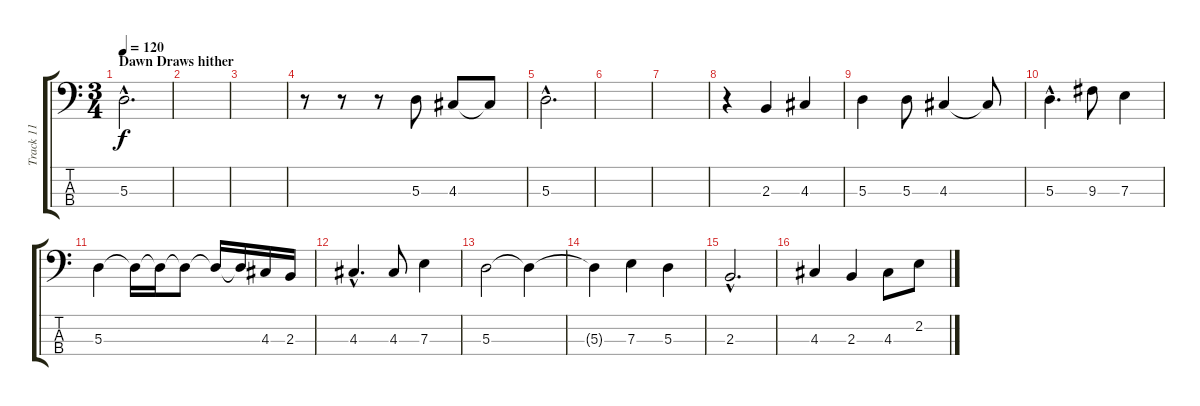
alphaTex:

\track ("Track 11" "Track 11") {instrument electricbassfinger}
\staff {score tabs}
\tuning (G2 D2 A1 E1) {hide}
\ts (3 4)
\section ("" "Dawn Draws hither")
\tempo 120
\clef f4
\ks c
5.3{hac}.2{d dy f instrument electricbassfinger} |
|
|
r.8 r.8 r.8 5.3.8 4.3.8 4.3{t}.8 |
5.3{hac}.2{d} |
|
|
r.4 2.3.4 4.3.4 |
5.3.4 5.3.8 4.3.4 4.3{t}.8 |
5.3{hac}.4{d} 9.3.8 7.3.4 |
5.3.4 5.3{t}.16 5.3{t}.16 5.3{t}.8 5.3{t}.16 5.3{t}.16 4.3.16 2.3.16 |
4.3{hac}.4{d} 4.3.8 7.3.4 |
5.3.2 5.3{t}.4 |
5.3{t}.4 7.3.4 5.3.4 |
2.3{hac}.2{d} |
4.3.4 2.3.4 4.3.8 2.2.8
